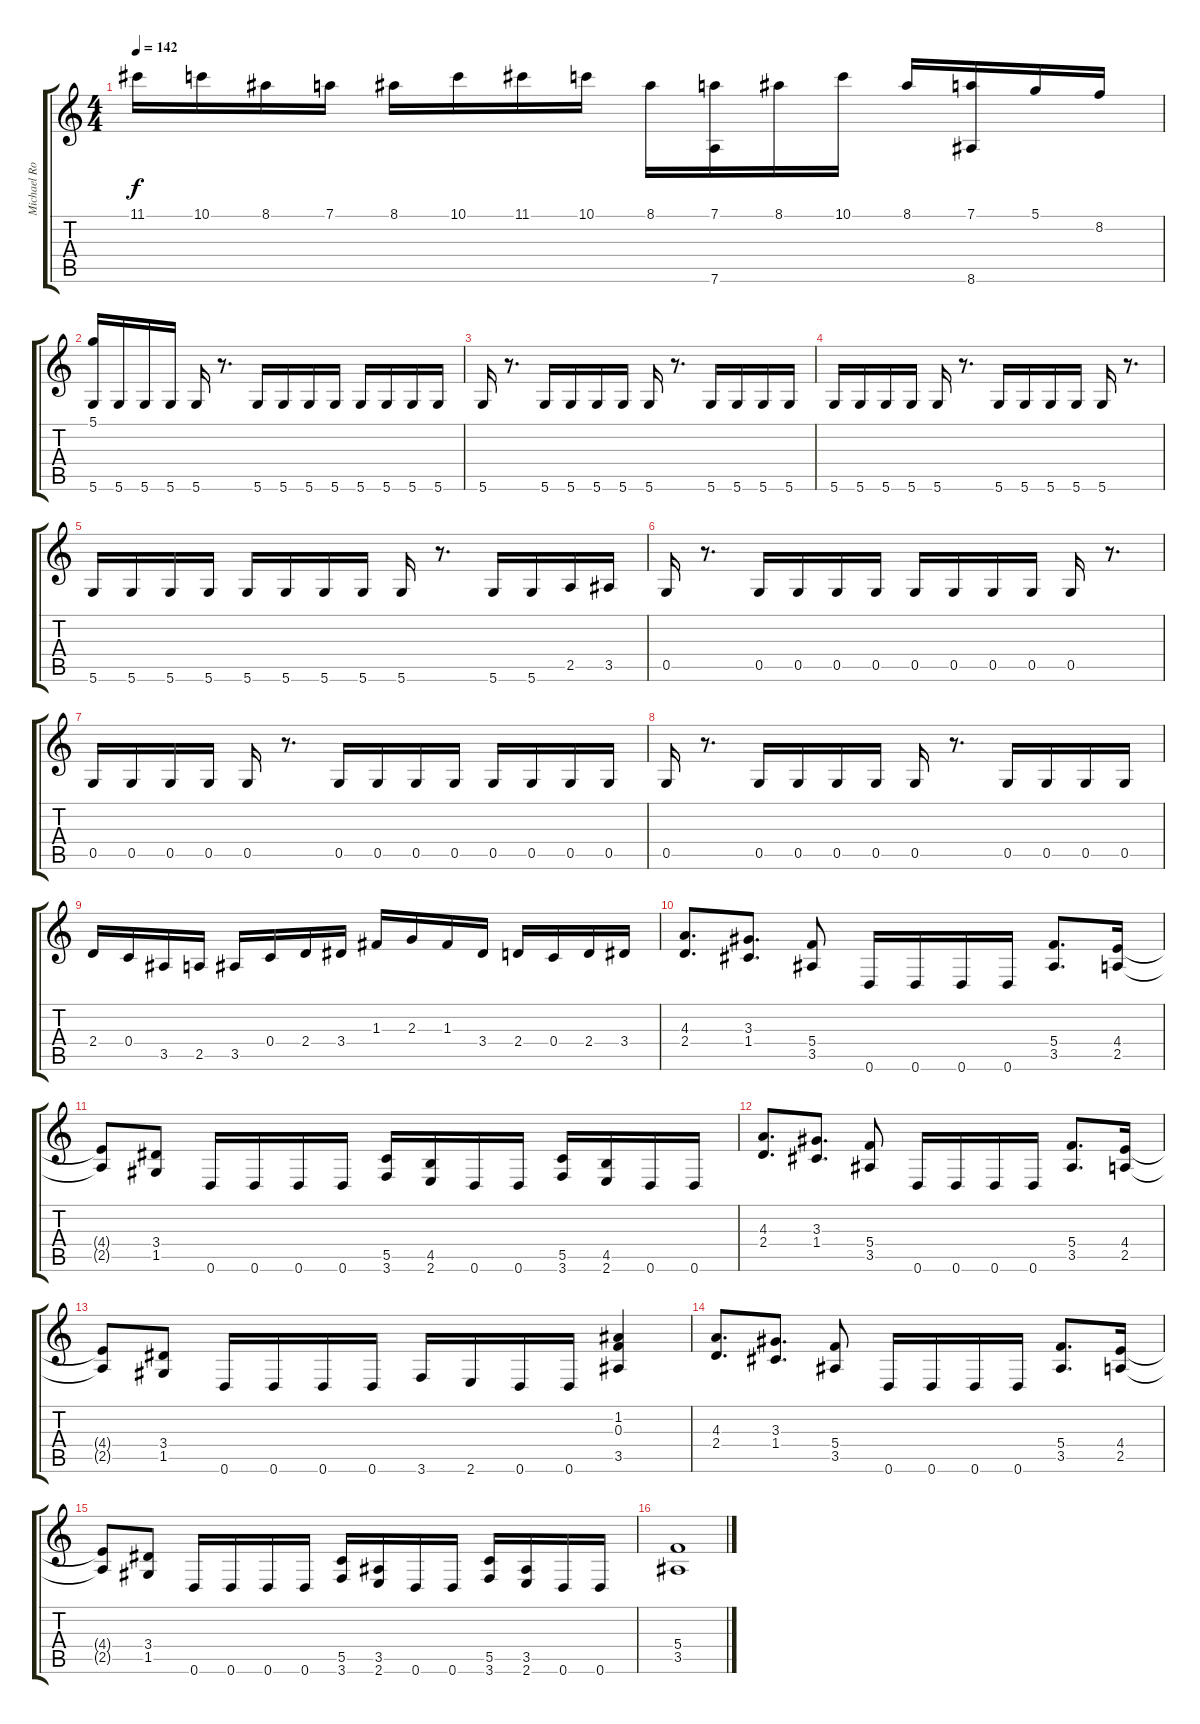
\track ("Michael Romeo (Guitar)" "Michael Ro") {solo instrument overdrivenguitar}
\staff {score tabs}
\tuning (D4 A3 F3 C3 G2 D2) {hide}
\ts (4 4)
\tempo 142
\clef g2
\ks c
11.1.16{dy f} 10.1.16 8.1.16 7.1.16 8.1.16 10.1.16 11.1.16 10.1.16 8.1.16 (7.1 7.6).16 8.1.16 10.1.16 8.1.16 (7.1 8.6).16 5.1.16 8.2.16 |
(5.1 5.6).16 5.6.16 5.6.16 5.6.16 5.6.16 r.8{d} 5.6.16 5.6.16 5.6.16 5.6.16 5.6.16 5.6.16 5.6.16 5.6.16 |
5.6.16 r.8{d} 5.6.16 5.6.16 5.6.16 5.6.16 5.6.16 r.8{d} 5.6.16 5.6.16 5.6.16 5.6.16 |
5.6.16 5.6.16 5.6.16 5.6.16 5.6.16 r.8{d} 5.6.16 5.6.16 5.6.16 5.6.16 5.6.16 r.8{d} |
5.6.16 5.6.16 5.6.16 5.6.16 5.6.16 5.6.16 5.6.16 5.6.16 5.6.16 r.8{d} 5.6.16 5.6.16 2.5.16 3.5.16 |
0.5.16 r.8{d} 0.5.16 0.5.16 0.5.16 0.5.16 0.5.16 0.5.16 0.5.16 0.5.16 0.5.16 r.8{d} |
0.5.16 0.5.16 0.5.16 0.5.16 0.5.16 r.8{d} 0.5.16 0.5.16 0.5.16 0.5.16 0.5.16 0.5.16 0.5.16 0.5.16 |
0.5.16 r.8{d} 0.5.16 0.5.16 0.5.16 0.5.16 0.5.16 r.8{d} 0.5.16 0.5.16 0.5.16 0.5.16 |
2.4.16 0.4.16 3.5.16 2.5.16 3.5.16 0.4.16 2.4.16 3.4.16 1.3.16 2.3.16 1.3.16 3.4.16 2.4.16 0.4.16 2.4.16 3.4.16 |
(4.3 2.4).8{d volume 16 balance 8} (3.3 1.4).8{d} (5.4 3.5).8 0.6.16 0.6.16 0.6.16 0.6.16 (5.4 3.5).8{d} (4.4 2.5).16 |
(4.4{t} 2.5{t}).8 (3.4 1.5).8 0.6.16 0.6.16 0.6.16 0.6.16 (5.5 3.6).16 (4.5 2.6).16 0.6.16 0.6.16 (5.5 3.6).16 (4.5 2.6).16 0.6.16 0.6.16 |
(4.3 2.4).8{d} (3.3 1.4).8{d} (5.4 3.5).8 0.6.16 0.6.16 0.6.16 0.6.16 (5.4 3.5).8{d} (4.4 2.5).16 |
(4.4{t} 2.5{t}).8 (3.4 1.5).8 0.6.16 0.6.16 0.6.16 0.6.16 3.6.16 2.6.16 0.6.16 0.6.16 (1.2 0.3 3.5).4 |
(4.3 2.4).8{d} (3.3 1.4).8{d} (5.4 3.5).8 0.6.16 0.6.16 0.6.16 0.6.16 (5.4 3.5).8{d} (4.4 2.5).16 |
(4.4{t} 2.5{t}).8 (3.4 1.5).8 0.6.16 0.6.16 0.6.16 0.6.16 (5.5 3.6).16 (3.5 2.6).16 0.6.16 0.6.16 (5.5 3.6).16 (3.5 2.6).16 0.6.16 0.6.16 |
(5.4 3.5).1
